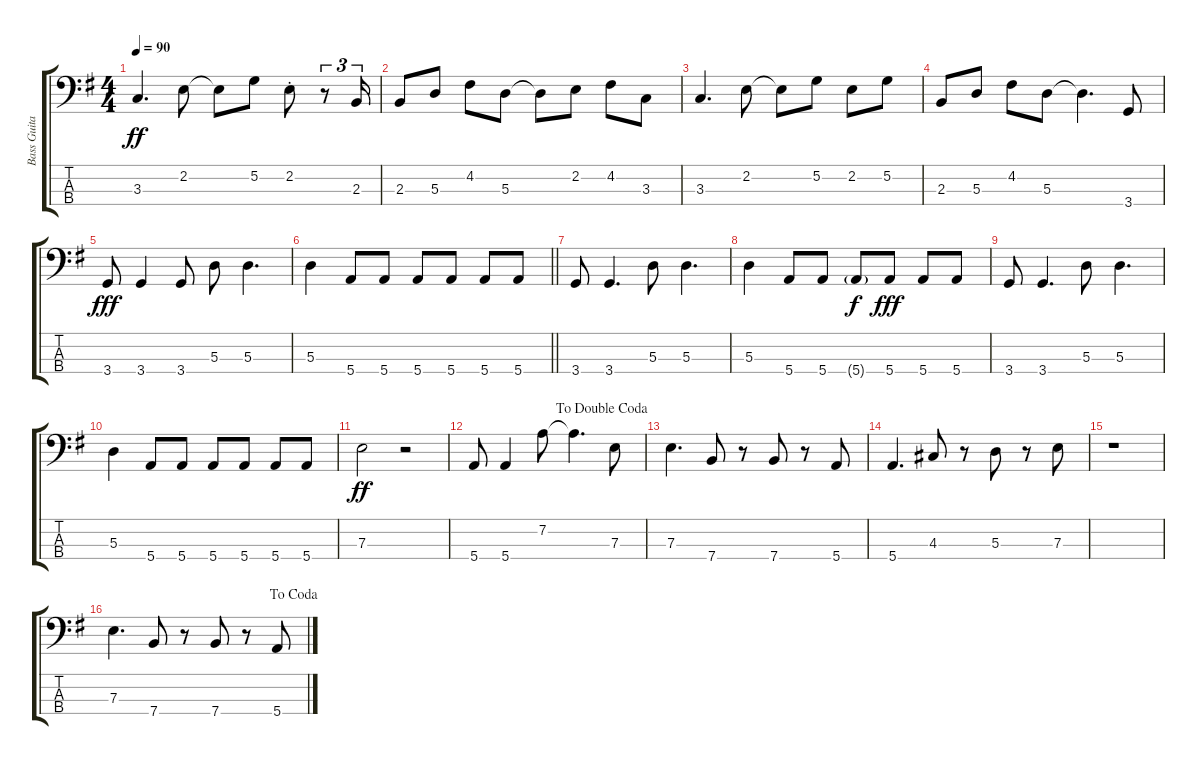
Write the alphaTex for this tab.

\track ("Bass Guitar" "Bass Guita") {instrument electricbassfinger}
\staff {score tabs}
\tuning (G2 D2 A1 E1) {hide}
\ts (4 4)
\tempo 90
\clef f4
\ks g
3.3.4{d dy ff} 2.2.8 2.2{t}.8 5.2.8 2.2{st}.8 r.8{tu (3 2)} 2.3.16{tu (3 2)} |
2.3.8 5.3.8 4.2.8 5.3.8 5.3{t}.8 2.2.8 4.2.8 3.3.8 |
3.3.4{d} 2.2.8 2.2{t}.8 5.2.8 2.2.8 5.2.8 |
2.3.8 5.3.8 4.2.8 5.3.8 5.3{t}.4{d} 3.4.8 |
3.4.8{dy fff} 3.4.4 3.4.8 5.3.8 5.3.4{d} |
\barLineRight lightlight
5.3.4 5.4.8 5.4.8 5.4.8 5.4.8 5.4.8 5.4.8 |
3.4.8 3.4.4{d} 5.3.8 5.3.4{d} |
5.3.4 5.4.8 5.4.8 5.4{g}.8{dy f} 5.4.8{dy fff} 5.4.8 5.4.8 |
3.4.8 3.4.4{d} 5.3.8 5.3.4{d} |
5.3.4 5.4.8 5.4.8 5.4.8 5.4.8 5.4.8 5.4.8 |
7.3.2{dy ff} r.2 |
\jump dadoublecoda
5.4.8 5.4.4 7.2.8 7.2{t}.4{d} 7.3.8 |
7.3.4{d} 7.4.8 r.8 7.4.8 r.8 5.4.8 |
5.4.4{d} 4.3.8 r.8 5.3.8 r.8 7.3.8 |
r.1 |
\jump dacoda
7.3.4{d} 7.4.8 r.8 7.4.8 r.8 5.4.8
